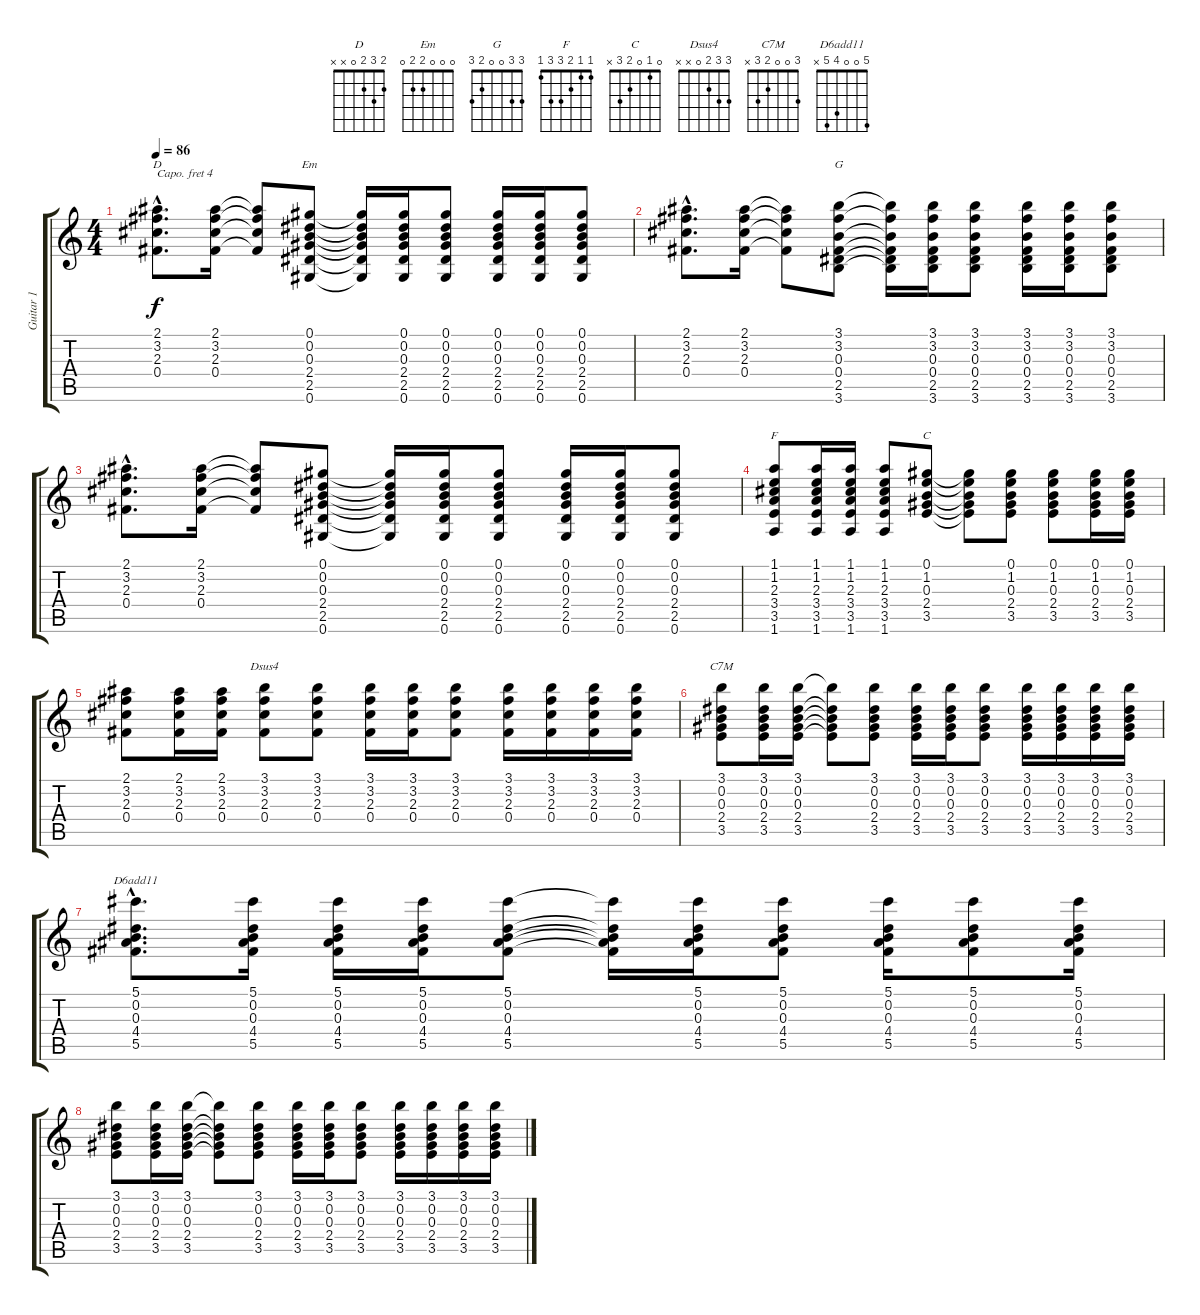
\track ("Guitar 1" "Guitar 1") {instrument acousticguitarsteel}
\staff {score tabs}
\capo 4
\tuning (E4 B3 G3 D3 A2 E2) {hide}
\chord ("D" 2 3 2 0 x x)
\chord ("Em" 0 0 0 2 2 0)
\chord ("G" 3 3 0 0 2 3)
\chord ("F" 1 1 2 3 3 1)
\chord ("C" 0 1 0 2 3 x)
\chord ("Dsus4" 3 3 2 0 x x)
\chord ("C7M" 3 0 0 2 3 x)
\chord ("D6add11" 5 0 0 4 5 x)
\ts (4 4)
\tempo 86
\clef g2
\ks c
(2.1{hac} 3.2{hac} 2.3{hac} 0.4{hac}).8{d ch "D" dy f} (2.1 3.2 2.3 0.4).16 (2.1{t} 3.2{t} 2.3{t} 0.4{t}).8 (0.1 0.2 0.3 2.4 2.5 0.6).8{ch "Em"} (0.1{t} 0.2{t} 0.3{t} 2.4{t} 2.5{t} 0.6{t}).16 (0.1 0.2 0.3 2.4 2.5 0.6).16 (0.1 0.2 0.3 2.4 2.5 0.6).8 (0.1 0.2 0.3 2.4 2.5 0.6).16 (0.1 0.2 0.3 2.4 2.5 0.6).16 (0.1 0.2 0.3 2.4 2.5 0.6).8 |
(2.1{hac} 3.2{hac} 2.3{hac} 0.4{hac}).8{d} (2.1 3.2 2.3 0.4).16 (2.1{t} 3.2{t} 2.3{t} 0.4{t}).8 (3.1 3.2 0.3 0.4 2.5 3.6).8{ch "G"} (3.1{t} 3.2{t} 0.3{t} 0.4{t} 2.5{t} 3.6{t}).16 (3.1 3.2 0.3 0.4 2.5 3.6).16 (3.1 3.2 0.3 0.4 2.5 3.6).8 (3.1 3.2 0.3 0.4 2.5 3.6).16 (3.1 3.2 0.3 0.4 2.5 3.6).16 (3.1 3.2 0.3 0.4 2.5 3.6).8 |
(2.1{hac} 3.2{hac} 2.3{hac} 0.4{hac}).8{d} (2.1 3.2 2.3 0.4).16 (2.1{t} 3.2{t} 2.3{t} 0.4{t}).8 (0.1 0.2 0.3 2.4 2.5 0.6).8 (0.1{t} 0.2{t} 0.3{t} 2.4{t} 2.5{t} 0.6{t}).16 (0.1 0.2 0.3 2.4 2.5 0.6).16 (0.1 0.2 0.3 2.4 2.5 0.6).8 (0.1 0.2 0.3 2.4 2.5 0.6).16 (0.1 0.2 0.3 2.4 2.5 0.6).16 (0.1 0.2 0.3 2.4 2.5 0.6).8 |
(1.1 1.2 2.3 3.4 3.5 1.6).8{ch "F"} (1.1 1.2 2.3 3.4 3.5 1.6).16 (1.1 1.2 2.3 3.4 3.5 1.6).16 (1.1 1.2 2.3 3.4 3.5 1.6).8 (0.1 1.2 0.3 2.4 3.5).8{ch "C"} (0.1{t} 1.2{t} 0.3{t} 2.4{t} 3.5{t}).8 (0.1 1.2 0.3 2.4 3.5).8 (0.1 1.2 0.3 2.4 3.5).8 (0.1 1.2 0.3 2.4 3.5).16 (0.1 1.2 0.3 2.4 3.5).16 |
(2.1 3.2 2.3 0.4).8 (2.1 3.2 2.3 0.4).16 (2.1 3.2 2.3 0.4).16 (3.1 3.2 2.3 0.4).8{ch "Dsus4"} (3.1 3.2 2.3 0.4).8 (3.1 3.2 2.3 0.4).16 (3.1 3.2 2.3 0.4).16 (3.1 3.2 2.3 0.4).8 (3.1 3.2 2.3 0.4).16 (3.1 3.2 2.3 0.4).16 (3.1 3.2 2.3 0.4).16 (3.1 3.2 2.3 0.4).16 |
(3.1 0.2 0.3 2.4 3.5).8{ch "C7M"} (3.1 0.2 0.3 2.4 3.5).16 (3.1 0.2 0.3 2.4 3.5).16 (3.1{t} 0.2{t} 0.3{t} 2.4{t} 3.5{t}).8 (3.1 0.2 0.3 2.4 3.5).8 (3.1 0.2 0.3 2.4 3.5).16 (3.1 0.2 0.3 2.4 3.5).16 (3.1 0.2 0.3 2.4 3.5).8 (3.1 0.2 0.3 2.4 3.5).16 (3.1 0.2 0.3 2.4 3.5).16 (3.1 0.2 0.3 2.4 3.5).16 (3.1 0.2 0.3 2.4 3.5).16 |
(5.1{hac} 0.2{hac} 0.3{hac} 4.4{hac} 5.5{hac}).8{d ch "D6add11"} (5.1 0.2 0.3 4.4 5.5).16 (5.1 0.2 0.3 4.4 5.5).16 (5.1 0.2 0.3 4.4 5.5).16 (5.1 0.2 0.3 4.4 5.5).8 (5.1{t} 0.2{t} 0.3{t} 4.4{t} 5.5{t}).16 (5.1 0.2 0.3 4.4 5.5).16 (5.1 0.2 0.3 4.4 5.5).8 (5.1 0.2 0.3 4.4 5.5).16 (5.1 0.2 0.3 4.4 5.5).8 (5.1 0.2 0.3 4.4 5.5).16 |
(3.1 0.2 0.3 2.4 3.5).8 (3.1 0.2 0.3 2.4 3.5).16 (3.1 0.2 0.3 2.4 3.5).16 (3.1{t} 0.2{t} 0.3{t} 2.4{t} 3.5{t}).8 (3.1 0.2 0.3 2.4 3.5).8 (3.1 0.2 0.3 2.4 3.5).16 (3.1 0.2 0.3 2.4 3.5).16 (3.1 0.2 0.3 2.4 3.5).8 (3.1 0.2 0.3 2.4 3.5).16 (3.1 0.2 0.3 2.4 3.5).16 (3.1 0.2 0.3 2.4 3.5).16 (3.1 0.2 0.3 2.4 3.5).16
